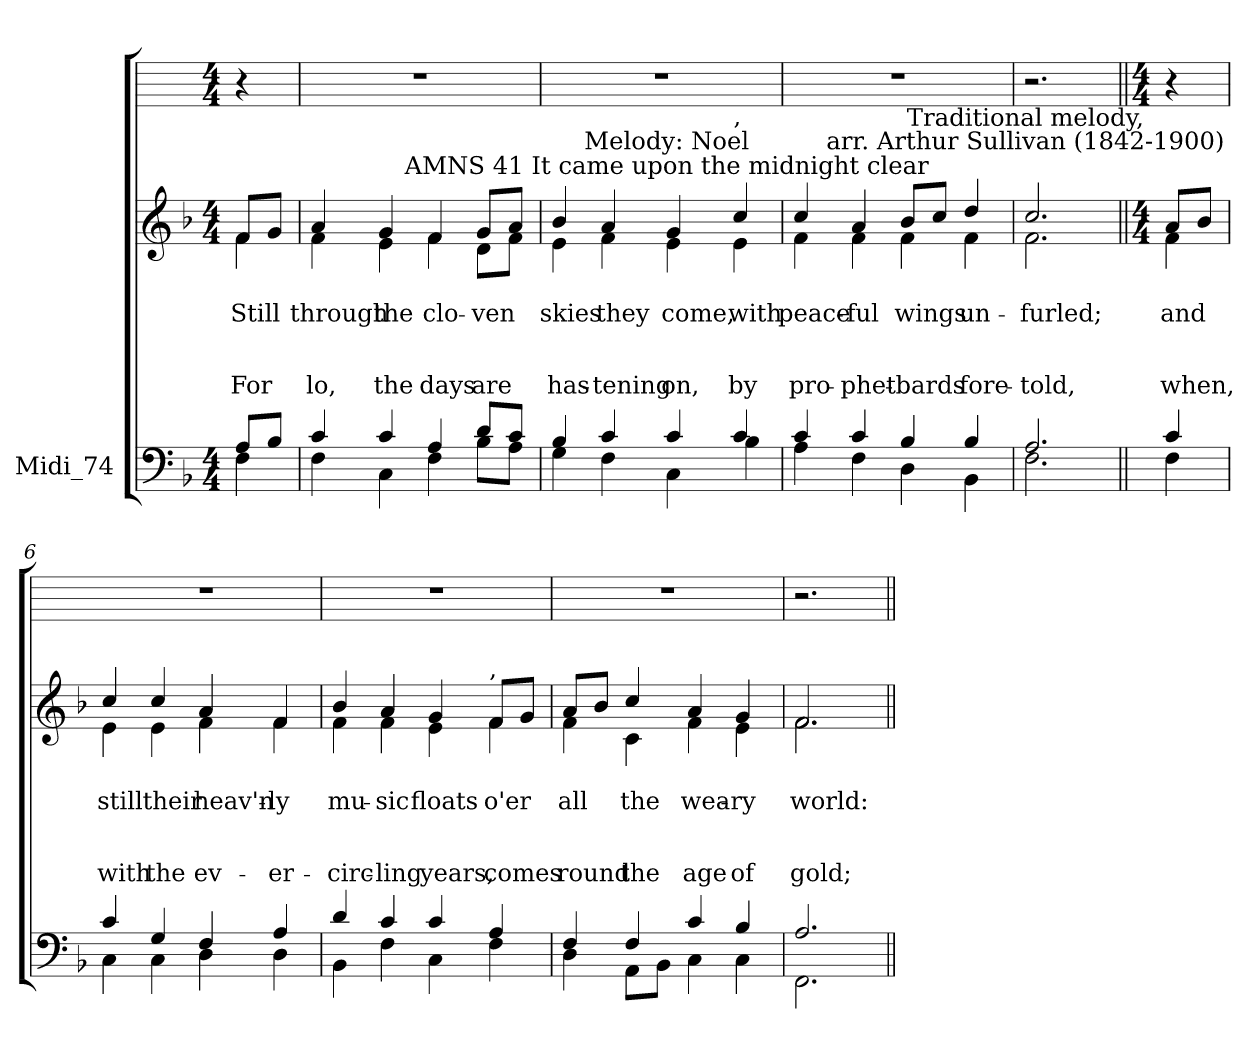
**kern	**kern	**text	**text	**text	**text	**text	**kern
*part3	*part2	*part2	*part2	*part2	*part2	*part2	*part1
*staff3	*staff2	*staff2	*staff2	*staff2	*staff2	*staff2	*staff1
*I"Midi_74	*	*	*	*	*	*	*
*clefF4	*clefG2	*	*	*	*	*	*
*k[b-]	*k[b-]	*	*	*	*	*	*
*F:	*F:	*	*	*	*	*	*
*M4/4	*M4/4	*	*	*	*	*	*M4/4
=	=	=	=	=	=	=	=
*^	*	*	*	*	*	*	*
!	!	!LO:TX:a:cj:t=E. H. Sears\n(1810-1876)	!	!	!	!	!	!
!	!	!	!LO:LY:b	!	!LO:LY:b	!LO:LY:b	!	!
*	*	*^	*	*	*	*	*	*
!	!	!	!	!	!LO:LY:b	!	!	!LO:LY:b	!
8A/L	4F\	8f/L	4f\	.	Still	.	.	For	4r
8B-/J	.	8g/J	.	.	.	.	.	.	.
=1	=1	=1	=1	=1	=1	=1	=1	=1	=1
!	!	!	!	!LO:LY:b	!	!LO:LY:b	!LO:LY:b	!	!
!	!	!	!	!	!LO:LY:b	!	!	!LO:LY:b	!
4c/	4F\	4a/	4f\	.	through	.	.	lo,	1r
!	!	!	!	!LO:LY:b	!	!LO:LY:b	!LO:LY:b	!	!
!	!	!	!	!	!LO:LY:b	!	!	!LO:LY:b	!
4c/	4C\	4g/	4e\	.	the	.	.	the	.
!	!	!	!	!LO:LY:b	!	!LO:LY:b	!LO:LY:b	!	!
!	!	!	!	!	!LO:LY:b	!	!	!LO:LY:b	!
4A/	4F\	4f/	4f\	.	clo-	.	.	-days	.
!	!	!	!	!LO:LY:b	!	!LO:LY:b	!LO:LY:b	!	!
!	!	!	!	!	!LO:LY:b	!	!	!LO:LY:b	!
8dL	8B-\L	8g/L	8d\L	.	ven	.	.	are	.
8cJ	8A\J	8a/J	8f\J	.	.	.	.	.	.
=2	=2	=2	=2	=2	=2	=2	=2	=2	=2
!	!	!	!	!LO:LY:b	!	!LO:LY:b	!LO:LY:b	!	!
!	!	!	!	!	!LO:LY:b	!	!	!LO:LY:b	!
4B-/	4G\	4b-/	4e\	.	skies	.	.	has-	1r
!	!	!	!	!LO:LY:b	!	!LO:LY:b	!LO:LY:b	!	!
!	!	!	!	!	!LO:LY:b	!	!	!LO:LY:b	!
4c/	4F\	4a/	4f\	.	-they	.	.	tening	.
!	!	!LO:TX:a:cj:t=AMNS 41 It came upon the midnight clear	!	!	!	!	!	!	!
!	!	!LO:TX:a:cj:t=Melody&colon; Noel	!	!	!	!	!	!	!
!	!	!	!	!LO:LY:b	!	!LO:LY:b	!LO:LY:b	!	!
!	!	!	!	!	!LO:LY:b	!	!	!LO:LY:b	!
4c/	4C\	4g/	4e\	.	come,	.	.	on,	.
!	!	!LO:TX:a:t=,	!	!	!	!	!	!	!
!	!	!	!	!LO:LY:b	!	!LO:LY:b	!LO:LY:b	!	!
!	!	!	!	!	!LO:LY:b	!	!	!LO:LY:b	!
4c/	4B-\	4cc/	4e\	.	with	.	.	by	.
=3	=3	=3	=3	=3	=3	=3	=3	=3	=3
!	!	!	!	!LO:LY:b	!	!LO:LY:b	!LO:LY:b	!	!
!	!	!	!	!	!LO:LY:b	!	!	!LO:LY:b	!
4c/	4A\	4cc/	4f\	.	peace-	.	.	-pro-	1r
!	!	!	!	!LO:LY:b	!	!LO:LY:b	!LO:LY:b	!	!
!	!	!	!	!	!LO:LY:b	!	!	!LO:LY:b	!
4c/	4F\	4a/	4f\	.	-ful	.	.	phet-	.
!	!	!	!	!LO:LY:b	!	!LO:LY:b	!LO:LY:b	!	!
!	!	!	!	!	!LO:LY:b	!	!	!LO:LY:b	!
4B-/	4D\	8b-/L	4f\	.	-wings	.	.	bards	.
.	.	8cc/J	.	.	.	.	.	.	.
!	!	!	!	!LO:LY:b	!	!LO:LY:b	!LO:LY:b	!	!
!	!	!	!	!	!LO:LY:b	!	!	!LO:LY:b	!
4B-/	4BB-\	4dd/	4f\	.	un-	.	.	-fore-	.
=4	=4	=4	=4	=4	=4	=4	=4	=4	=4
!	!	!LO:TX:a:cj:t=Traditional melody,\narr.  Arthur Sullivan (1842-1900)	!	!	!	!	!	!	!
!	!	!	!	!LO:LY:b	!	!LO:LY:b	!LO:LY:b	!	!
!	!	!	!	!	!LO:LY:b	!	!	!LO:LY:b	!
2.A/	2.F\	2.cc/	2.f\	.	furled;	.	.	told,	2.r
!!LO:LB:g=z
=5||	=5||	=5||	=5||	=5||	=5||	=5||	=5||	=5||	=5||
*	*	*M4/4	*	*	*	*	*	*	*M4/4
!	!	!	!	!LO:LY:b	!	!LO:LY:b	!LO:LY:b	!	!
!	!	!	!	!	!LO:LY:b	!	!	!LO:LY:b	!
4c	4F\	8a/L	4f\	.	and	.	.	when,	4r
.	.	8b-/J	.	.	.	.	.	.	.
=6	=6	=6	=6	=6	=6	=6	=6	=6	=6
!	!	!	!	!LO:LY:b	!	!LO:LY:b	!LO:LY:b	!	!
!	!	!	!	!	!LO:LY:b	!	!	!LO:LY:b	!
4c	4C\	4cc/	4e\	.	still	.	.	with	1r
!	!	!	!	!LO:LY:b	!	!LO:LY:b	!LO:LY:b	!	!
!	!	!	!	!	!LO:LY:b	!	!	!LO:LY:b	!
4G/	4C\	4cc/	4e\	.	their	.	.	the	.
!	!	!	!	!LO:LY:b	!	!LO:LY:b	!LO:LY:b	!	!
!	!	!	!	!	!LO:LY:b	!	!	!LO:LY:b	!
4F/	4D\	4a/	4f\	.	heav'n-	.	.	-ev-	.
!	!	!	!	!LO:LY:b	!	!LO:LY:b	!LO:LY:b	!	!
!	!	!	!	!	!LO:LY:b	!	!	!LO:LY:b	!
4A/	4D\	4f/	4f\	.	-ly	.	.	er-	.
=7	=7	=7	=7	=7	=7	=7	=7	=7	=7
!	!	!	!	!LO:LY:b	!	!LO:LY:b	!LO:LY:b	!	!
!	!	!	!	!	!LO:LY:b	!	!	!LO:LY:b	!
4d	4BB-\	4b-/	4f\	.	mu-	.	.	-circ-	1r
!	!	!	!	!LO:LY:b	!	!LO:LY:b	!LO:LY:b	!	!
!	!	!	!	!	!LO:LY:b	!	!	!LO:LY:b	!
4c	4F\	4a/	4f\	.	-sic	.	.	ling	.
!	!	!	!	!LO:LY:b	!	!LO:LY:b	!LO:LY:b	!	!
!	!	!	!	!	!LO:LY:b	!	!	!LO:LY:b	!
4c	4C\	4g/	4e\	.	floats	.	.	years,	.
!	!	!LO:TX:a:t=,	!	!	!	!	!	!	!
!	!	!	!	!LO:LY:b	!	!LO:LY:b	!LO:LY:b	!	!
!	!	!	!	!	!LO:LY:b	!	!	!LO:LY:b	!
4A/	4F\	8f/L	4f\	.	o'er	.	.	comes	.
.	.	8g/J	.	.	.	.	.	.	.
=8	=8	=8	=8	=8	=8	=8	=8	=8	=8
!	!	!	!	!LO:LY:b	!	!LO:LY:b	!LO:LY:b	!	!
!	!	!	!	!	!LO:LY:b	!	!	!LO:LY:b	!
4F/	4D\	8a/L	4f\	.	all	.	.	round	1r
.	.	8b-/J	.	.	.	.	.	.	.
!	!	!	!	!LO:LY:b	!	!LO:LY:b	!LO:LY:b	!	!
!	!	!	!	!	!LO:LY:b	!	!	!LO:LY:b	!
4F/	8AA\L	4cc/	4c\	.	the	.	.	the	.
.	8BB-\J	.	.	.	.	.	.	.	.
!	!	!	!	!LO:LY:b	!	!LO:LY:b	!LO:LY:b	!	!
!	!	!	!	!	!LO:LY:b	!	!	!LO:LY:b	!
4c	4C\	4a/	4f\	.	wea-	.	.	-age	.
!	!	!	!	!LO:LY:b	!	!LO:LY:b	!LO:LY:b	!	!
!	!	!	!	!	!LO:LY:b	!	!	!LO:LY:b	!
4B-/	4C\	4g/	4e\	.	ry	.	.	of	.
=9	=9	=9	=9	=9	=9	=9	=9	=9	=9
!	!	!	!	!LO:LY:b	!	!LO:LY:b	!LO:LY:b	!	!
!	!	!	!	!	!LO:LY:b	!	!	!LO:LY:b	!
2.A/	2.FF\	2.f/	2.f\	.	world:	.	.	gold;	2.r
*v	*v	*	*	*	*	*	*	*	*
*	*v	*v	*	*	*	*	*	*
=||	=||	=||	=||	=||	=||	=||	=||
*-	*-	*-	*-	*-	*-	*-	*-
